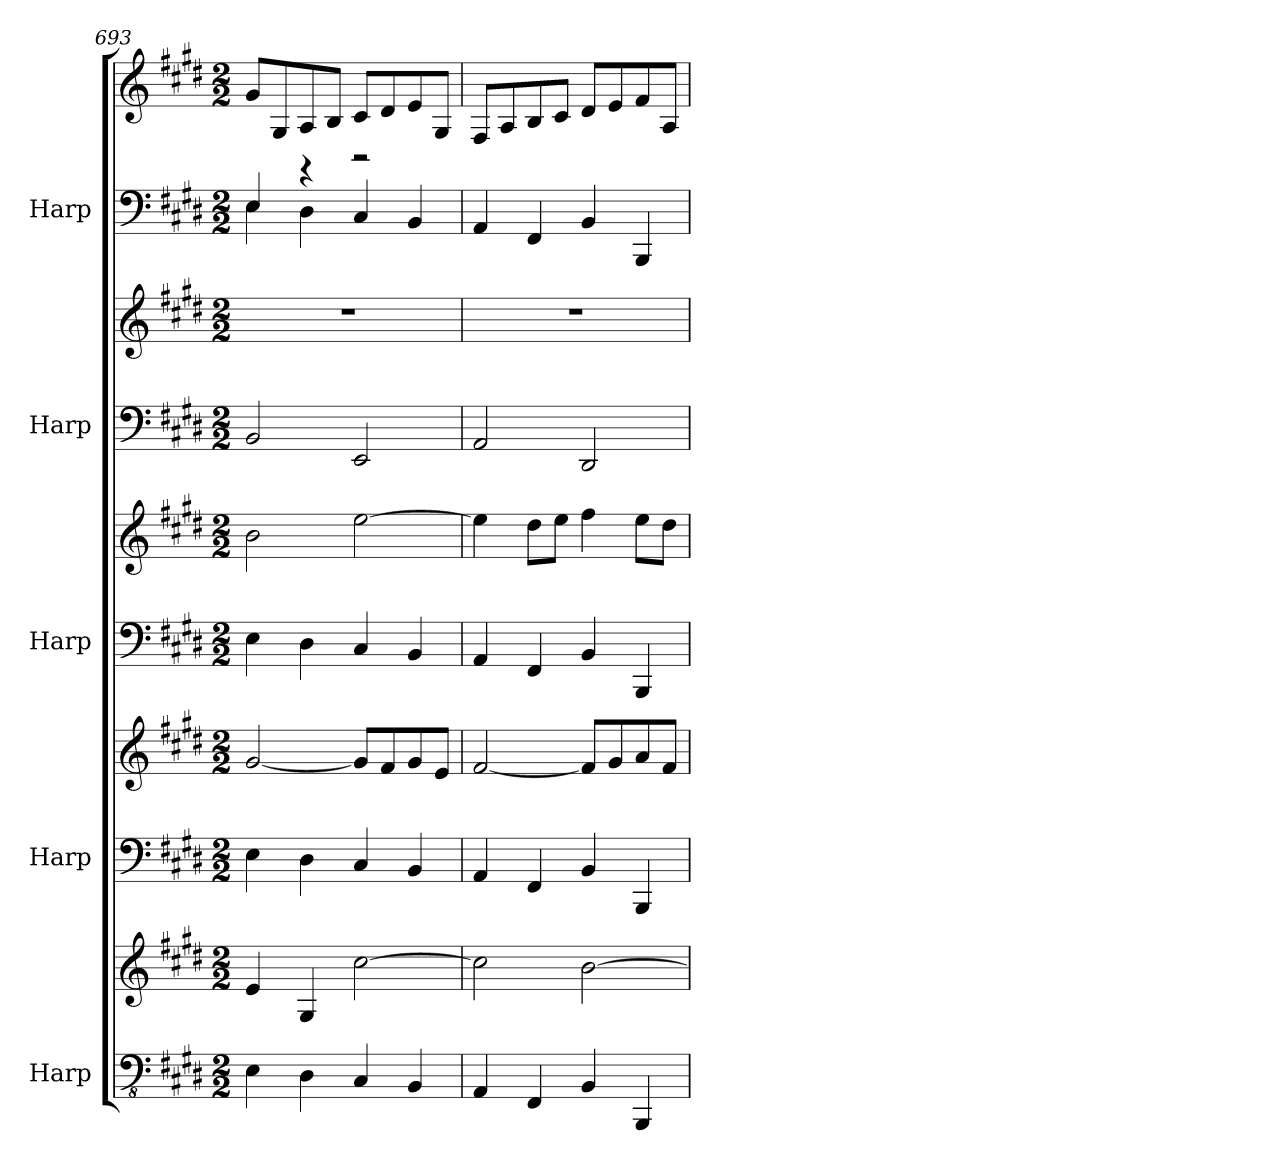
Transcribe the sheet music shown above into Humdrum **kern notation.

**kern	**kern	**kern	**kern	**kern	**kern	**kern	**kern	**kern	**kern
*part5	*part5	*part4	*part4	*part3	*part3	*part2	*part2	*part1	*part1
*staff10	*staff9	*staff8	*staff7	*staff6	*staff5	*staff4	*staff3	*staff2	*staff1
*I"Harp	*	*I"Harp	*	*I"Harp	*	*I"Harp	*	*I"Harp	*
*I'Hp	*	*I'Hp	*	*I'Hp	*	*I'Hp	*	*I'Hp	*
*clefFv4	*clefG2	*clefF4	*clefG2	*clefF4	*clefG2	*clefF4	*clefG2	*clefF4	*clefG2
*k[f#c#g#d#]	*k[f#c#g#d#]	*k[f#c#g#d#]	*k[f#c#g#d#]	*k[f#c#g#d#]	*k[f#c#g#d#]	*k[f#c#g#d#]	*k[f#c#g#d#]	*k[f#c#g#d#]	*k[f#c#g#d#]
*M2/2	*M2/2	*M2/2	*M2/2	*M2/2	*M2/2	*M2/2	*M2/2	*M2/2	*M2/2
=693	=693	=693	=693	=693	=693	=693	=693	=693	=693
*	*	*	*	*	*	*	*	*^	*^
4EE\	4e/	4E\	[2g#/	4E\	2b\	2BB/	1r	4E/	4E\	8g#/L	4ryy
.	.	.	.	.	.	.	.	.	.	8G#/	.
4DD#\	4G#/	4D#\	.	4D#\	.	.	.	2.ryy	4D#\	8A/	4rGG
.	.	.	.	.	.	.	.	.	.	8B/J	.
4CC#/	[2cc#\	4C#/	8g#/L]	4C#/	[2ee\	2EE/	.	.	4C#/	8c#/L	2rBB
.	.	.	8f#/	.	.	.	.	.	.	8d#/	.
4BBB/	.	4BB/	8g#/	4BB/	.	.	.	.	4BB/	8e/	.
.	.	.	8e/J	.	.	.	.	.	.	8G#/J	.
*	*	*	*	*	*	*	*	*v	*v	*	*
*	*	*	*	*	*	*	*	*	*v	*v
!!LO:PB:g=z
=694	=694	=694	=694	=694	=694	=694	=694	=694	=694
4AAA/	2cc#\]	4AA/	[2f#/	4AA/	4ee\]	2AA/	1r	4AA/	8F#/L
.	.	.	.	.	.	.	.	.	8A/
4FFF#/	.	4FF#/	.	4FF#/	8dd#\L	.	.	4FF#/	8B/
.	.	.	.	.	8ee\J	.	.	.	8c#/J
4BBB/	[2b\	4BB/	8f#/L]	4BB/	4ff#\	2DD#/	.	4BB/	8d#/L
.	.	.	8g#/	.	.	.	.	.	8e/
4BBBB/	.	4BBB/	8a/	4BBB/	8ee\L	.	.	4BBB/	8f#/
.	.	.	8f#/J	.	8dd#\J	.	.	.	8A/J
=	=	=	=	=	=	=	=	=	=
*-	*-	*-	*-	*-	*-	*-	*-	*-	*-
